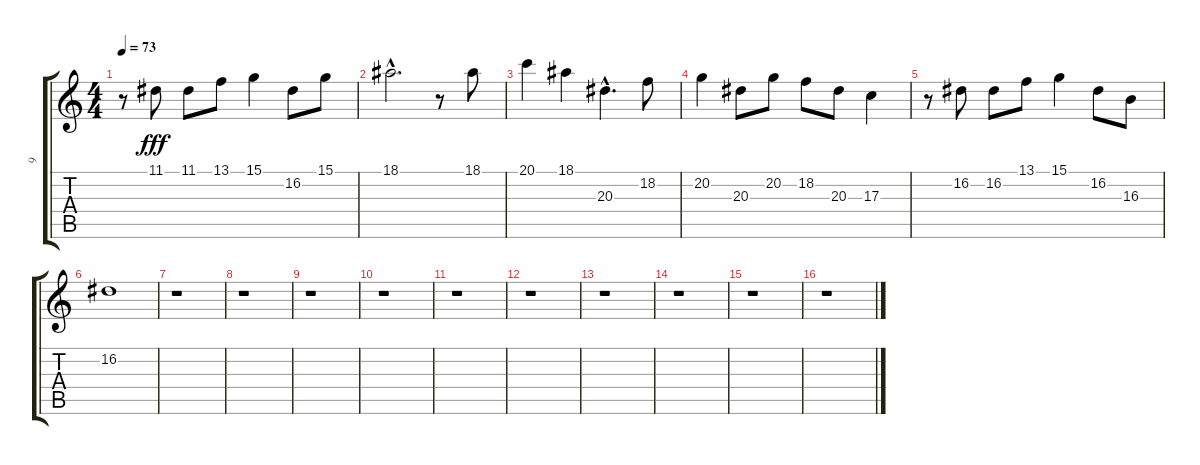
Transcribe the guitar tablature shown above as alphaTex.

\track ("9" "9") {instrument harmonica}
\staff {score tabs}
\tuning (E4 B3 G3 D3 A2 E2) {hide}
\ts (4 4)
\tempo 73
\clef g2
\ks c
r.8{dy fff} 11.1.8 11.1.8 13.1.8 15.1.4 16.2.8 15.1.8 |
18.1{hac}.2{d} r.8 18.1.8 |
20.1.4 18.1.4 20.3{hac}.4{d} 18.2.8 |
20.2.4 20.3.8 20.2.8 18.2.8 20.3.8 17.3.4 |
r.8 16.2.8 16.2.8 13.1.8 15.1.4 16.2.8 16.3.8 |
16.2.1 |
r.1 |
r.1 |
r.1 |
r.1 |
r.1 |
r.1 |
r.1 |
r.1 |
r.1 |
r.1
